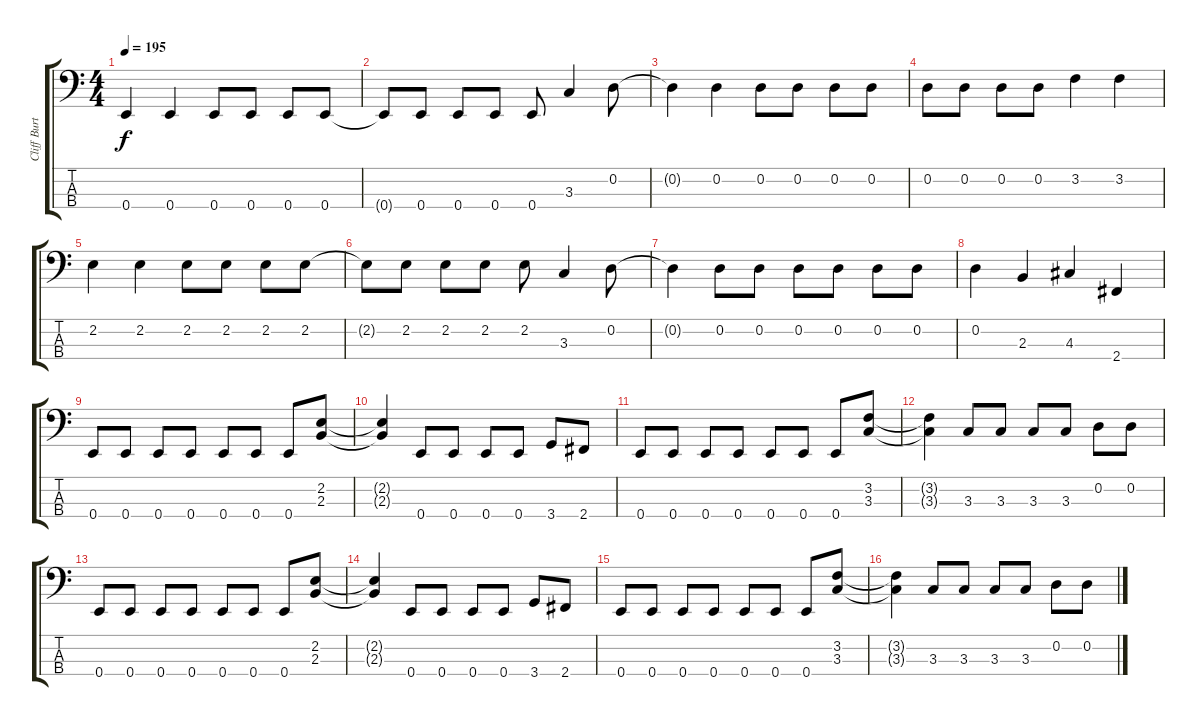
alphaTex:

\track ("Cliff Burton (Bass)" "Cliff Burt") {instrument electricbasspick}
\staff {score tabs}
\tuning (G2 D2 A1 E1) {hide}
\ts (4 4)
\tempo 195
\clef f4
\ks c
0.4.4{dy f} 0.4.4 0.4.8 0.4.8 0.4.8 0.4.8 |
0.4{t}.8 0.4.8 0.4.8 0.4.8 0.4.8 3.3.4 0.2.8 |
0.2{t}.4 0.2.4 0.2.8 0.2.8 0.2.8 0.2.8 |
0.2.8 0.2.8 0.2.8 0.2.8 3.2.4 3.2.4 |
2.2.4 2.2.4 2.2.8 2.2.8 2.2.8 2.2.8 |
2.2{t}.8 2.2.8 2.2.8 2.2.8 2.2.8 3.3.4 0.2.8 |
0.2{t}.4 0.2.8 0.2.8 0.2.8 0.2.8 0.2.8 0.2.8 |
0.2.4 2.3.4 4.3.4 2.4.4 |
0.4.8 0.4.8 0.4.8 0.4.8 0.4.8 0.4.8 0.4.8 (2.2 2.3).8 |
(2.2{t} 2.3{t}).4 0.4.8 0.4.8 0.4.8 0.4.8 3.4.8 2.4.8 |
0.4.8 0.4.8 0.4.8 0.4.8 0.4.8 0.4.8 0.4.8 (3.2 3.3).8 |
(3.2{t} 3.3{t}).4 3.3.8 3.3.8 3.3.8 3.3.8 0.2.8 0.2.8 |
0.4.8 0.4.8 0.4.8 0.4.8 0.4.8 0.4.8 0.4.8 (2.2 2.3).8 |
(2.2{t} 2.3{t}).4 0.4.8 0.4.8 0.4.8 0.4.8 3.4.8 2.4.8 |
0.4.8 0.4.8 0.4.8 0.4.8 0.4.8 0.4.8 0.4.8 (3.2 3.3).8 |
(3.2{t} 3.3{t}).4 3.3.8 3.3.8 3.3.8 3.3.8 0.2.8 0.2.8
